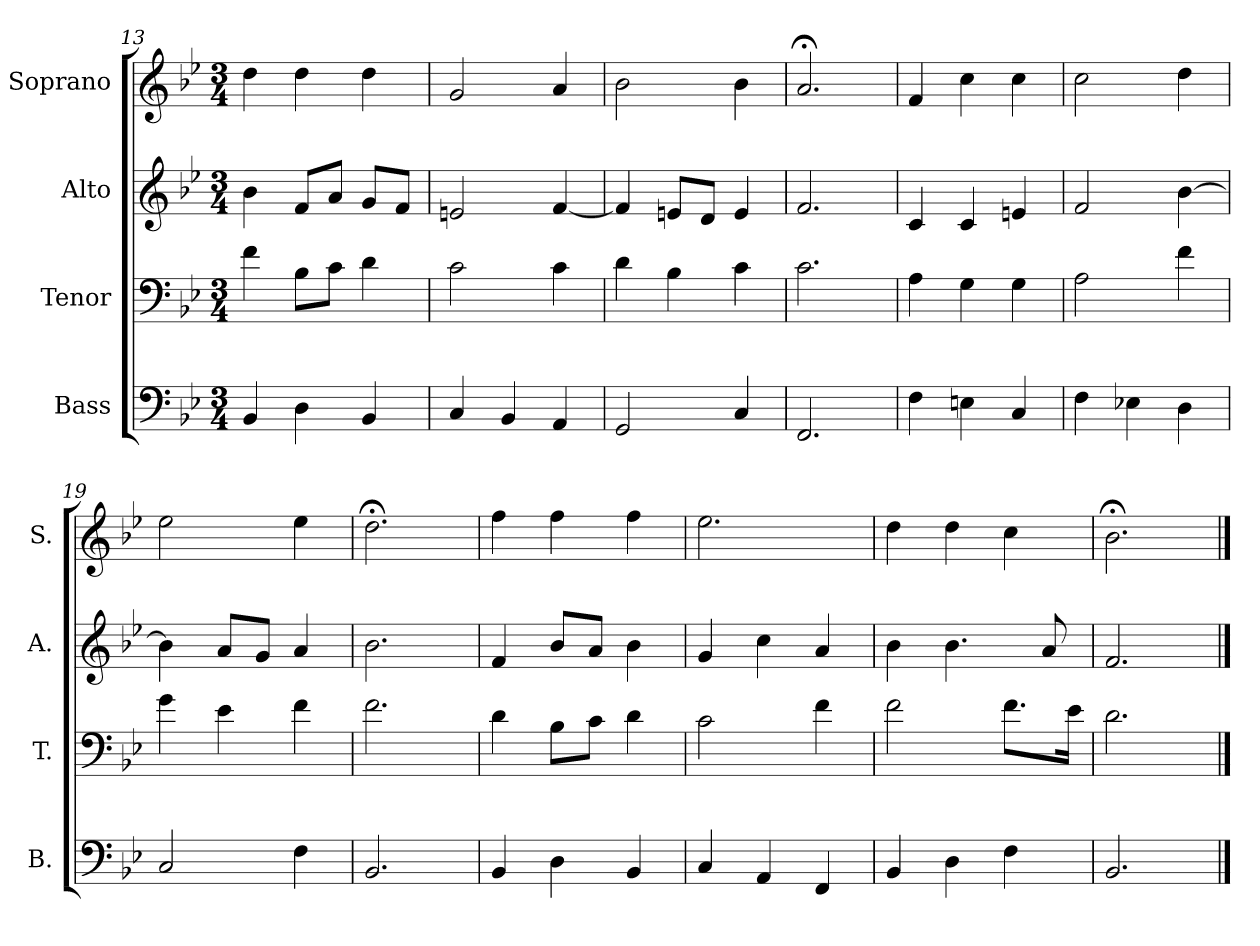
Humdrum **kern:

**kern	**kern	**kern	**kern
*part4	*part3	*part2	*part1
*staff4	*staff3	*staff2	*staff1
*I"Bass	*I"Tenor	*I"Alto	*I"Soprano
*I'B.	*I'T.	*I'A.	*I'S.
*clefF4	*clefF4	*clefG2	*clefG2
*k[b-e-]	*k[b-e-]	*k[b-e-]	*k[b-e-]
*B-:	*B-:	*B-:	*B-:
*M3/4	*M3/4	*M3/4	*M3/4
=13	=13	=13	=13
4BB-/	4f\	4b-\	4dd\
4D\	8B-\L	8f/L	4dd\
.	8c\J	8a/J	.
4BB-/	4d\	8g/L	4dd\
.	.	8f/J	.
=14	=14	=14	=14
4C/	2c\	2en/	2g/
4BB-/	.	.	.
4AA/	4c\	[4f/	4a/
=15	=15	=15	=15
2GG/	4d\	4f/]	2b-\
.	4B-\	8en/L	.
.	.	8d/J	.
4C/	4c\	4e/	4b-\
=16	=16	=16	=16
2.FF/	2.c\	2.f/	2.a;</
!!LO:LB:g=z
=17	=17	=17	=17
4F\	4A\	4c/	4f/
4En\	4G\	4c/	4cc\
4C/	4G\	4en/	4cc\
=18	=18	=18	=18
4F\	2A\	2f/	2cc\
4E-X\	.	.	.
4D\	4f\	[4b-\	4dd\
=19	=19	=19	=19
2C/	4g\	4b-\]	2ee-\
.	4e-\	8a/L	.
.	.	8g/J	.
4F\	4f\	4a/	4ee-\
=20	=20	=20	=20
2.BB-/	2.f\	2.b-\	2.dd;<\
=21	=21	=21	=21
4BB-/	4d\	4f/	4ff\
4D\	8B-\L	8b-/L	4ff\
.	8c\J	8a/J	.
4BB-/	4d\	4b-\	4ff\
=22	=22	=22	=22
4C/	2c\	4g/	2.ee-\
4AA/	.	4cc\	.
4FF/	4f\	4a/	.
=23	=23	=23	=23
4BB-/	2f\	4b-\	4dd\
4D\	.	4.b-\	4dd\
4F\	8.f\L	.	4cc\
.	.	8a/	.
.	16e-\Jk	.	.
=24	=24	=24	=24
2.BB-/	2.d\	2.f/	2.b-;<\
==	==	==	==
*-	*-	*-	*-
